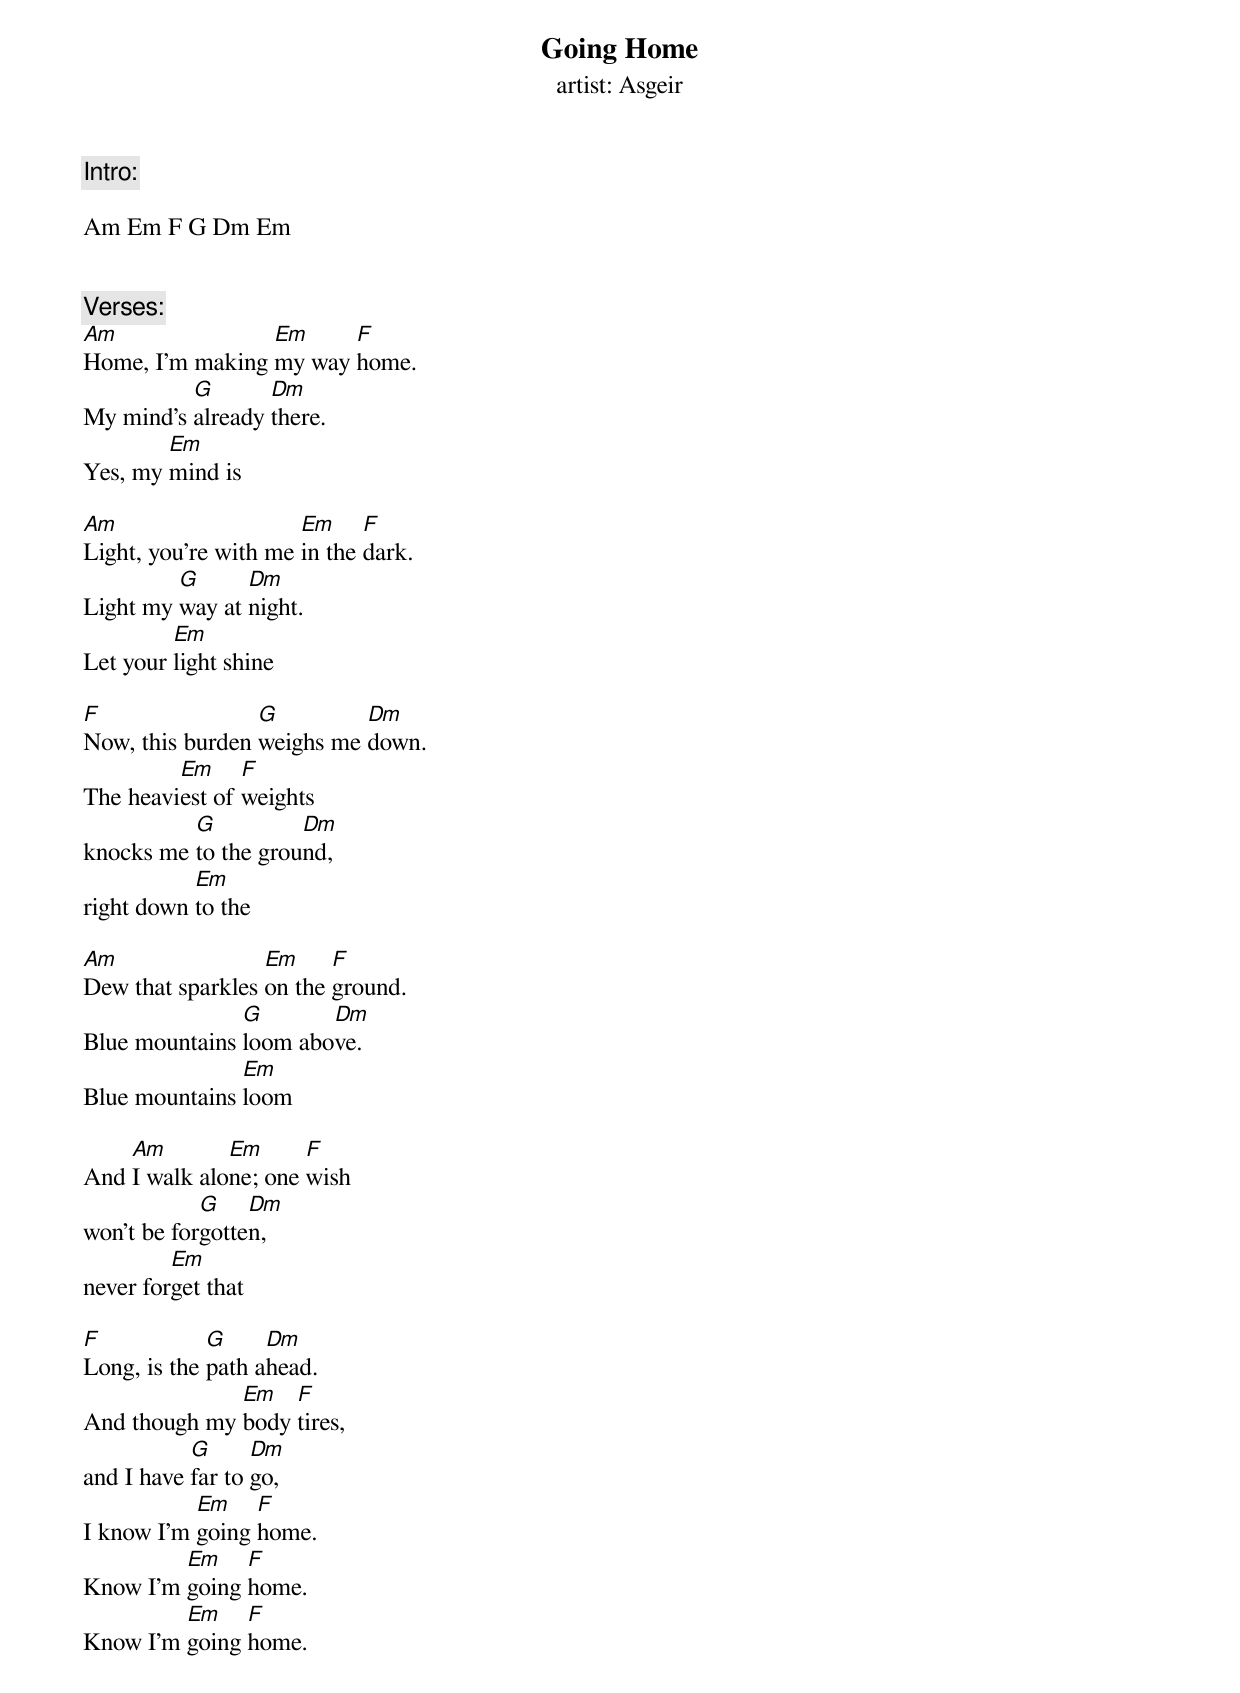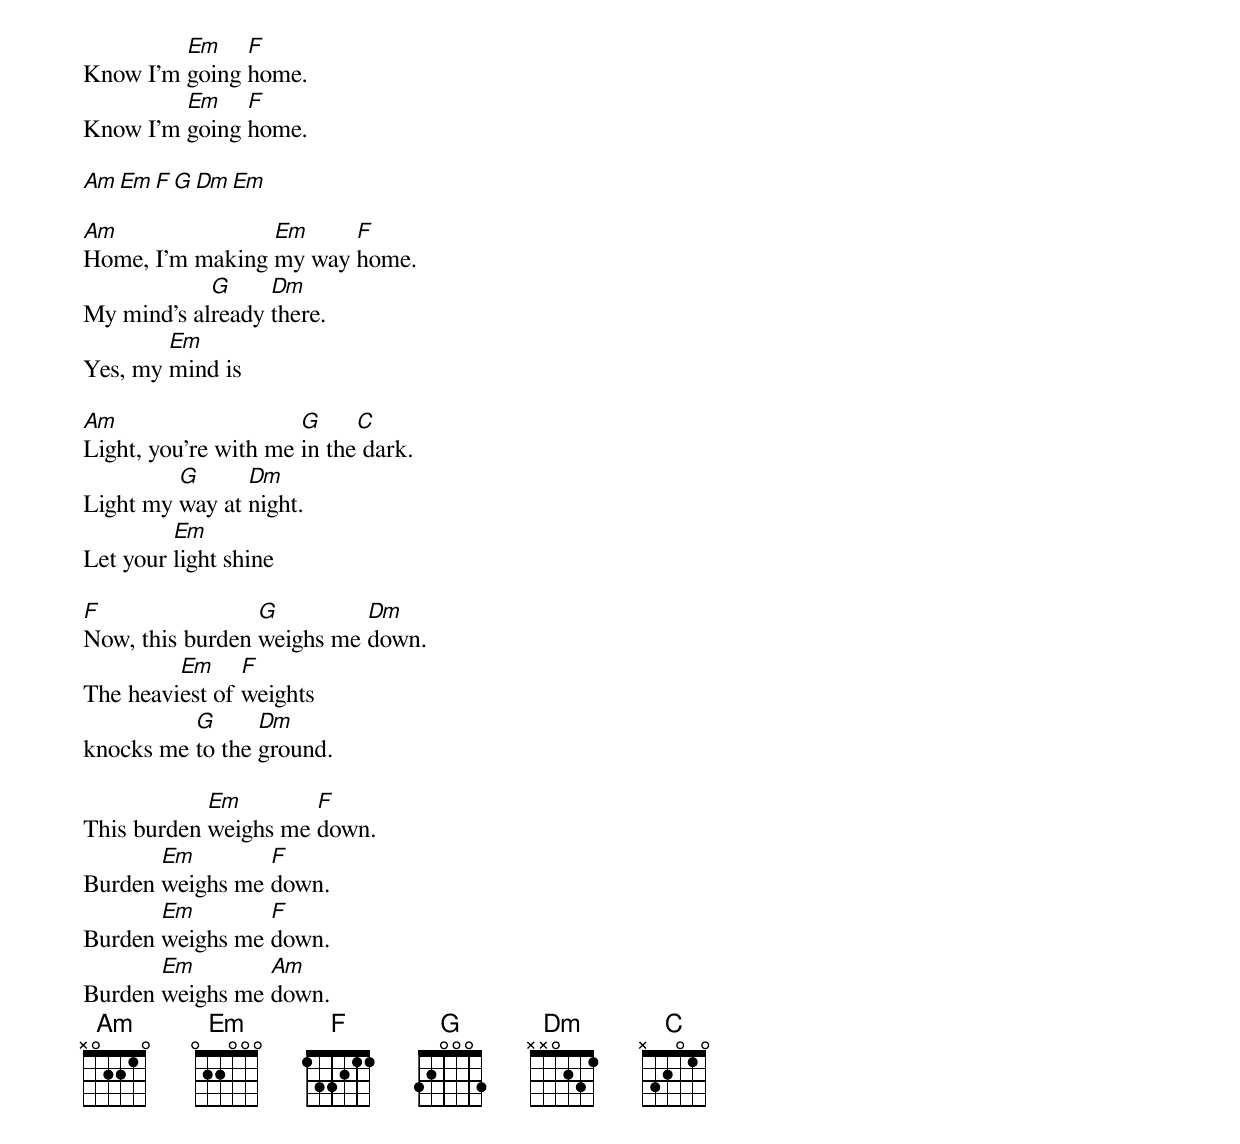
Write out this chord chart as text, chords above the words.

Going Home
artist: Asgeir

Intro:

Am Em F G Dm Em


Verses:
Am               Em     F
Home, I'm making my way home.
          G       Dm
My mind's already there.
        Em
Yes, my mind is

Am                    Em     F
Light, you're with me in the dark.
         G      Dm
Light my way at night.
         Em
Let your light shine

F                G         Dm
Now, this burden weighs me down.
         Em     F
The heaviest of weights
          G          Dm
knocks me to the ground,
           Em
right down to the

Am                Em     F
Dew that sparkles on the ground.
               G       Dm
Blue mountains loom above.
               Em
Blue mountains loom

    Am        Em      F
And I walk alone; one wish
            G    Dm
won't be forgotten,
         Em
never forget that

F            G     Dm
Long, is the path ahead.
              Em   F
And though my body tires,
           G      Dm
and I have far to go,
           Em    F
I know I'm going home.
         Em    F
Know I'm going home.
         Em    F
Know I'm going home.
         Em    F
Know I'm going home.
         Em    F
Know I'm going home.

Am Em F G Dm Em

Am               Em     F
Home, I'm making my way home.
            G     Dm
My mind's already there.
        Em
Yes, my mind is

Am                    G     C
Light, you're with me in the dark.
         G      Dm
Light my way at night.
         Em
Let your light shine

F                G         Dm
Now, this burden weighs me down.
         Em     F
The heaviest of weights
          G      Dm
knocks me to the ground.

            Em        F
This burden weighs me down.
       Em        F
Burden weighs me down.
       Em        F
Burden weighs me down.
       Em        Am
Burden weighs me down.
